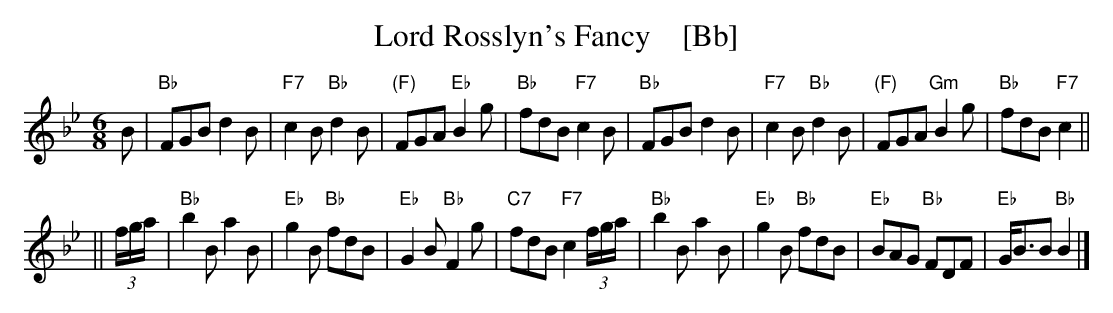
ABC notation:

X:1
T: Lord Rosslyn's Fancy    [Bb]
M: 6/8
L: 1/8
K: Bb
B \
| "Bb"FGB d2B | "F7"c2B "Bb"d2B | "(F)"FGA "Eb"B2g | "Bb"fdB "F7"c2B \
| "Bb"FGB d2B | "F7"c2B "Bb"d2B | "(F)"FGA "Gm"B2g | "Bb"fdB "F7"c2 ||
|| (3f/g/a/ \
| "Bb"b2B a2B | "Eb"g2B "Bb"fdB | "Eb"G2B "Bb"F2g | "C7"fdB "F7"c2 (3f/g/a/ \
| "Bb"b2B a2B | "Eb"g2B "Bb"fdB | "Eb"BAG "Bb"FDF | "Eb"G<BB "Bb"B2 |] % [b2D2]
